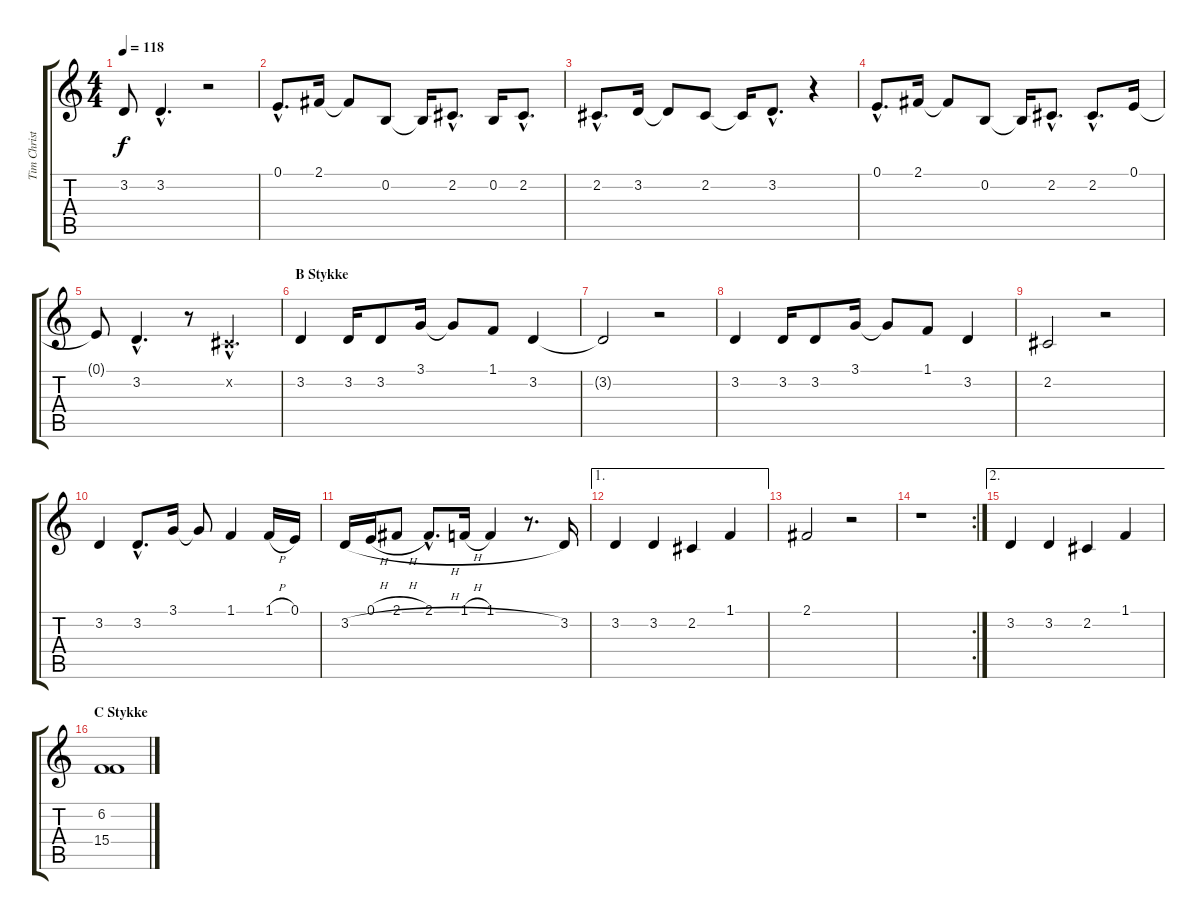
\track ("Tim Christensen (Vocal)" "Tim Christ") {instrument lead4chiff}
\staff {score tabs}
\tuning (E4 B3 G3 D3 A2 E2) {hide}
\ts (4 4)
\tempo 118
\clef g2
\ks c
3.2{t}.8{dy f} 3.2{hac}.4{d} r.2 |
0.1{hac}.8{d} 2.1.16 2.1{t}.8 0.2.8 0.2{t}.16 2.2{hac}.8{d} 0.2.16 2.2{hac}.8{d} |
2.2{hac}.8{d} 3.2.16 3.2{t}.8 2.2.8 2.2{t}.16 3.2{hac}.8{d} r.4 |
0.1{hac}.8{d} 2.1.16 2.1{t}.8 0.2.8 0.2{t}.16 2.2{hac}.8{d} 2.2{hac}.8{d} 0.1.16 |
0.1{t}.8 3.2{hac}.4{d} r.8 2.2{hac x}.4{d} |
\section ("" "B Stykke")
3.2.4 3.2.16 3.2.8 3.1.16 3.1{t}.8 1.1.8 3.2.4 |
3.2{t}.2 r.2 |
3.2.4 3.2.16 3.2.8 3.1.16 3.1{t}.8 1.1.8 3.2.4 |
2.2.2 r.2 |
3.2.4 3.2{hac}.8{d} 3.1.16 3.1{t}.8 1.1.4 1.1{h}.16 0.1.16 |
3.2{h}.16 0.1{h}.16 2.1{h}.8 2.1{hac}.8{d} 1.1{h}.16 1.1.4 r.8{d} 3.2.16 |
\ae 1
3.2.4 3.2.4 2.2.4 1.1.4 |
2.1.2 r.2 |
\rc 2
r.1 |
\ae 2
3.2.4 3.2.4 2.2.4 1.1.4 |
\section ("" "C Stykke")
(6.2 15.4).1
